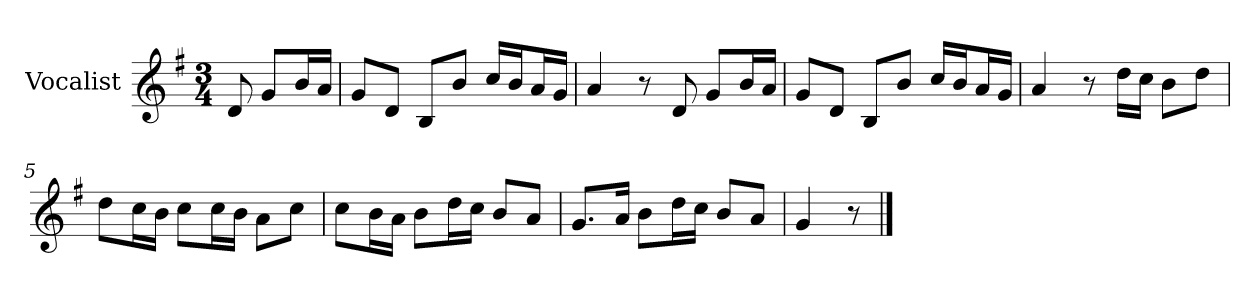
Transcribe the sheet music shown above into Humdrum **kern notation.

**kern
*part1
*staff1
*I"Vocalist
*k[f#]
*G:
*M3/4
=
8d
8gL
16bL
16aJJ
=1
8gL
8dJ
8BL
8bJ
16ccLL
16bJ
16aL
16gJJ
=2
4a
8r
8d
8gL
16bL
16aJJ
=3
8gL
8dJ
8BL
8bJ
16ccLL
16bJ
16aL
16gJJ
=4
4a
8r
16ddLL
16ccJJ
8bL
8ddJ
=5
8ddL
16ccL
16bJJ
8ccL
16ccL
16bJJ
8aL
8ccJ
=6
8ccL
16bL
16aJJ
8bL
16ddL
16ccJJ
8bL
8aJ
=7
8.gL
16aJk
8bL
16ddL
16ccJJ
8bL
8aJ
=8
4g
8r
==
*-
